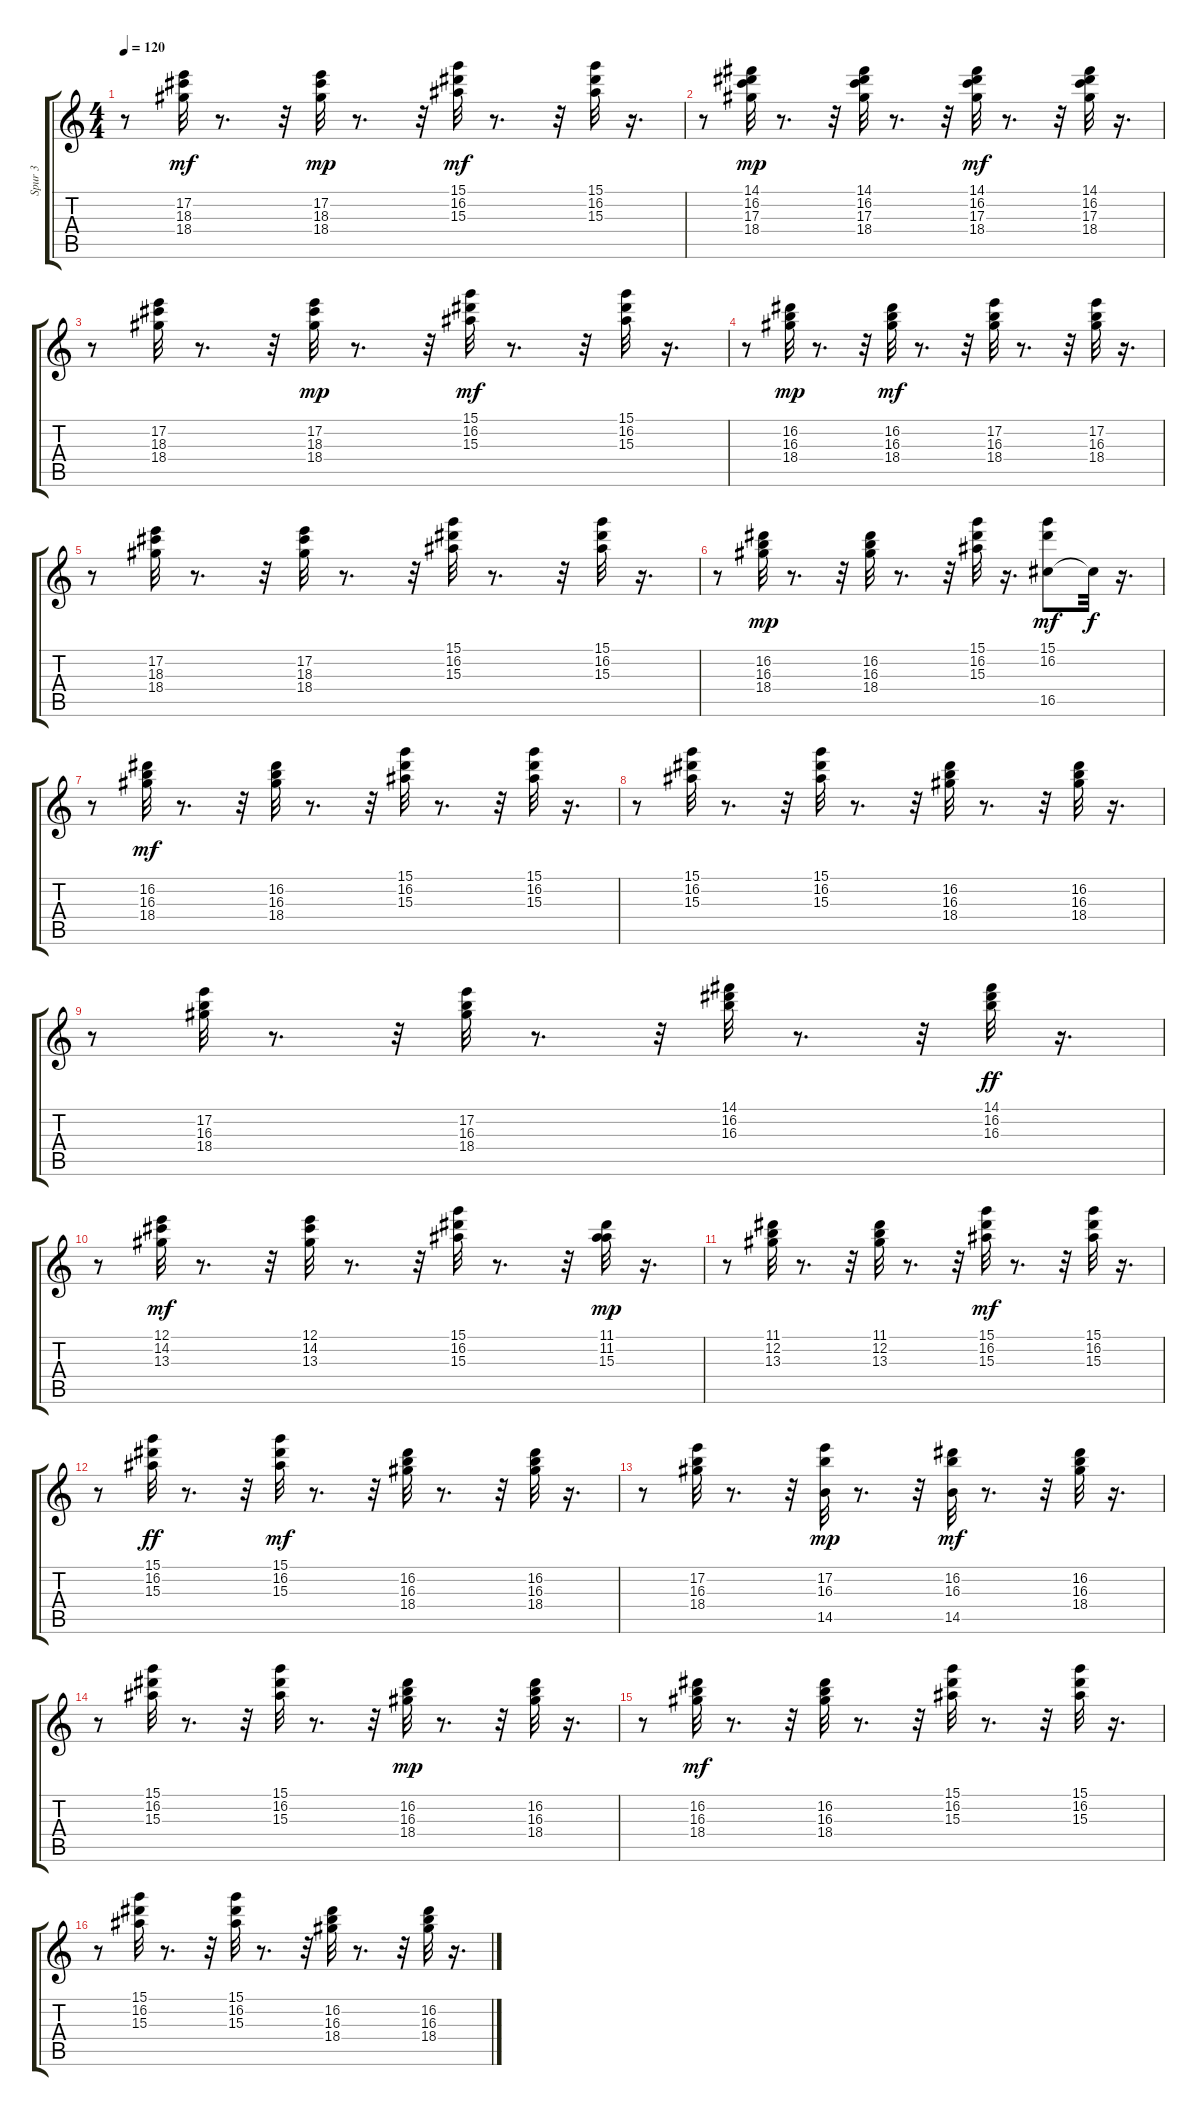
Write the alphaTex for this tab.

\track ("Spur 3" "Spur 3") {instrument acousticguitarsteel}
\staff {score tabs}
\tuning (E4 B3 G3 D3 A2 E2) {hide}
\ts (4 4)
\tempo 120
\clef g2
\ks c
r.8{dy mf} (17.2 18.3 18.4).32 r.8{d} r.32 (17.2 18.3 18.4).32{dy mp} r.8{d} r.32 (15.1 16.2 15.3).32{dy mf} r.8{d} r.32 (15.1 16.2 15.3).32 r.16{d} |
r.8 (14.1 16.2 17.3 18.4).32{dy mp} r.8{d} r.32 (14.1 16.2 17.3 18.4).32 r.8{d} r.32 (14.1 16.2 17.3 18.4).32{dy mf} r.8{d} r.32 (14.1 16.2 17.3 18.4).32 r.16{d} |
r.8 (17.2 18.3 18.4).32 r.8{d} r.32 (17.2 18.3 18.4).32{dy mp} r.8{d} r.32 (15.1 16.2 15.3).32{dy mf} r.8{d} r.32 (15.1 16.2 15.3).32 r.16{d} |
r.8 (16.2 16.3 18.4).32{dy mp} r.8{d} r.32 (16.2 16.3 18.4).32{dy mf} r.8{d} r.32 (17.2 16.3 18.4).32 r.8{d} r.32 (17.2 16.3 18.4).32 r.16{d} |
r.8 (17.2 18.3 18.4).32 r.8{d} r.32 (17.2 18.3 18.4).32 r.8{d} r.32 (15.1 16.2 15.3).32 r.8{d} r.32 (15.1 16.2 15.3).32 r.16{d} |
r.8 (16.2 16.3 18.4).32{dy mp} r.8{d} r.32 (16.2 16.3 18.4).32 r.8{d} r.32 (15.1 16.2 15.3).32 r.16{d} (15.1 16.2 16.5).8{dy mf} 16.5{t}.32{dy f} r.16{d} |
r.8 (16.2 16.3 18.4).32{dy mf} r.8{d} r.32 (16.2 16.3 18.4).32 r.8{d} r.32 (15.1 16.2 15.3).32 r.8{d} r.32 (15.1 16.2 15.3).32 r.16{d} |
r.8 (15.1 16.2 15.3).32 r.8{d} r.32 (15.1 16.2 15.3).32 r.8{d} r.32 (16.2 16.3 18.4).32 r.8{d} r.32 (16.2 16.3 18.4).32 r.16{d} |
r.8 (17.2 16.3 18.4).32 r.8{d} r.32 (17.2 16.3 18.4).32 r.8{d} r.32 (14.1 16.2 16.3).32 r.8{d} r.32 (14.1 16.2 16.3).32{dy ff} r.16{d} |
r.8 (12.1 14.2 13.3).32{dy mf} r.8{d} r.32 (12.1 14.2 13.3).32 r.8{d} r.32 (15.1 16.2 15.3).32 r.8{d} r.32 (11.1 11.2 15.3).32{dy mp} r.16{d} |
r.8 (11.1 12.2 13.3).32 r.8{d} r.32 (11.1 12.2 13.3).32 r.8{d} r.32 (15.1 16.2 15.3).32{dy mf} r.8{d} r.32 (15.1 16.2 15.3).32 r.16{d} |
r.8 (15.1 16.2 15.3).32{dy ff} r.8{d} r.32 (15.1 16.2 15.3).32{dy mf} r.8{d} r.32 (16.2 16.3 18.4).32 r.8{d} r.32 (16.2 16.3 18.4).32 r.16{d} |
r.8 (17.2 16.3 18.4).32 r.8{d} r.32 (17.2 16.3 14.5).32{dy mp} r.8{d} r.32 (16.2 16.3 14.5).32{dy mf} r.8{d} r.32 (16.2 16.3 18.4).32 r.16{d} |
r.8 (15.1 16.2 15.3).32 r.8{d} r.32 (15.1 16.2 15.3).32 r.8{d} r.32 (16.2 16.3 18.4).32{dy mp} r.8{d} r.32 (16.2 16.3 18.4).32 r.16{d} |
r.8 (16.2 16.3 18.4).32{dy mf} r.8{d} r.32 (16.2 16.3 18.4).32 r.8{d} r.32 (15.1 16.2 15.3).32 r.8{d} r.32 (15.1 16.2 15.3).32 r.16{d} |
r.8 (15.1 16.2 15.3).32 r.8{d} r.32 (15.1 16.2 15.3).32 r.8{d} r.32 (16.2 16.3 18.4).32 r.8{d} r.32 (16.2 16.3 18.4).32 r.16{d}
